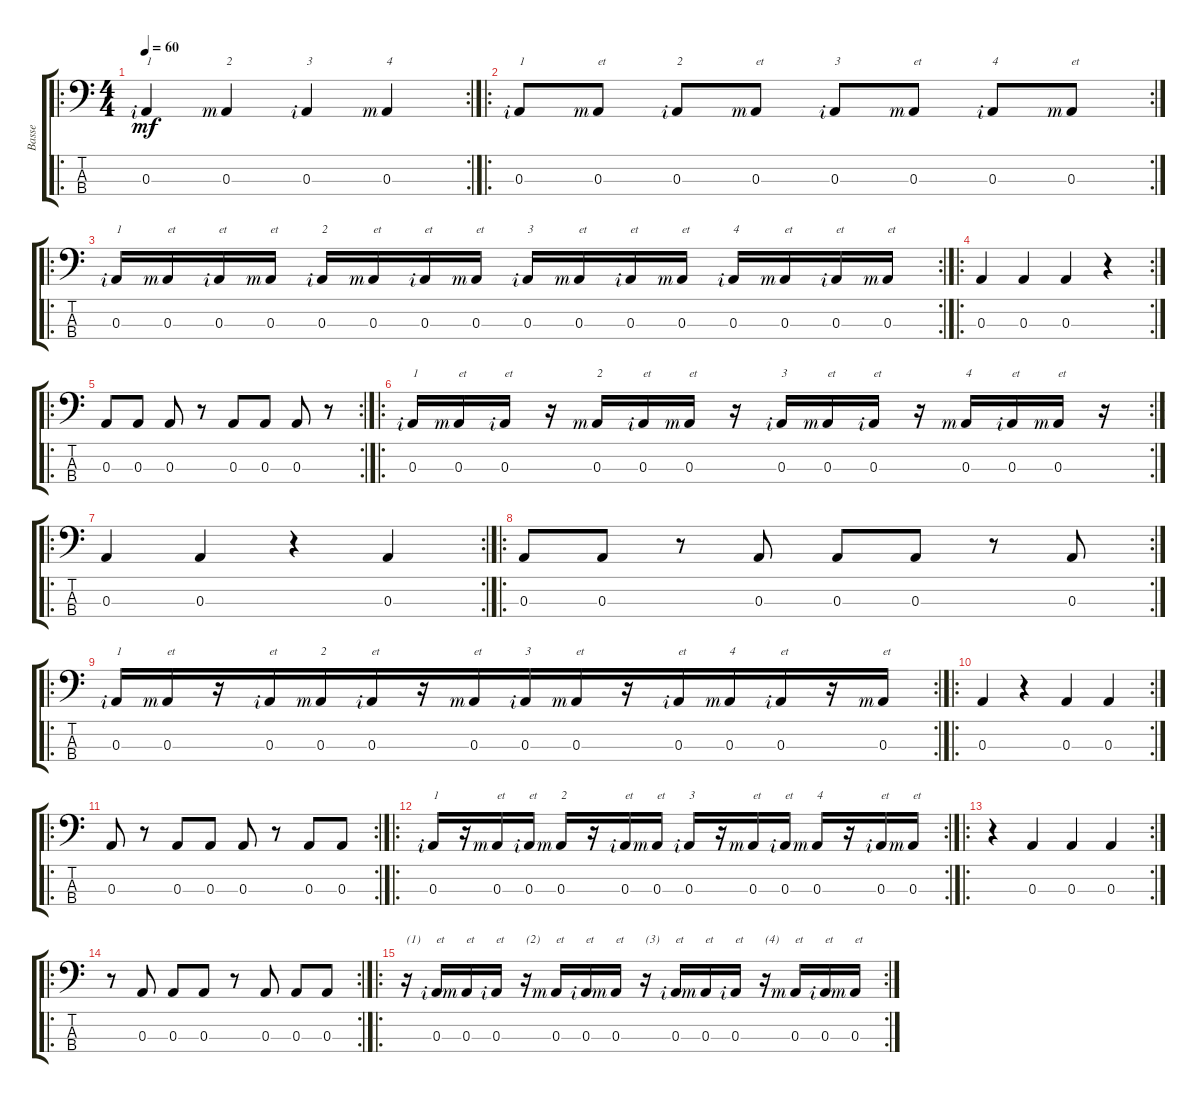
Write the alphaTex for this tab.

\track ("Basse" "Basse") {instrument electricbassfinger}
\staff {score tabs}
\tuning (G2 D2 A1 E1) {hide}
\ro
\rc 2
\ts (4 4)
\tempo 60
\clef f4
\ks c
0.3{rf 2}.4{txt "1" dy mf instrument electricbassfinger} 0.3{rf 3}.4{txt "2"} 0.3{rf 2}.4{txt "3"} 0.3{rf 3}.4{txt "4"} |
\ro
\rc 2
0.3{rf 2}.8{txt "1"} 0.3{rf 3}.8{txt "et"} 0.3{rf 2}.8{txt "2"} 0.3{rf 3}.8{txt "et"} 0.3{rf 2}.8{txt "3"} 0.3{rf 3}.8{txt "et"} 0.3{rf 2}.8{txt "4"} 0.3{rf 3}.8{txt "et"} |
\ro
\rc 2
0.3{rf 2}.16{txt "1"} 0.3{rf 3}.16{txt "et"} 0.3{rf 2}.16{txt "et"} 0.3{rf 3}.16{txt "et"} 0.3{rf 2}.16{txt "2"} 0.3{rf 3}.16{txt "et"} 0.3{rf 2}.16{txt "et"} 0.3{rf 3}.16{txt "et"} 0.3{rf 2}.16{txt "3"} 0.3{rf 3}.16{txt "et"} 0.3{rf 2}.16{txt "et"} 0.3{rf 3}.16{txt "et"} 0.3{rf 2}.16{txt "4"} 0.3{rf 3}.16{txt "et"} 0.3{rf 2}.16{txt "et"} 0.3{rf 3}.16{txt "et"} |
\ro
\rc 2
0.3.4 0.3.4 0.3.4 r.4 |
\ro
\rc 2
0.3.8 0.3.8 0.3.8 r.8 0.3.8 0.3.8 0.3.8 r.8 |
\ro
\rc 2
0.3{rf 2}.16{txt "1"} 0.3{rf 3}.16{txt "et"} 0.3{rf 2}.16{txt "et"} r.16 0.3{rf 3}.16{txt "2"} 0.3{rf 2}.16{txt "et"} 0.3{rf 3}.16{txt "et"} r.16 0.3{rf 2}.16{txt "3"} 0.3{rf 3}.16{txt "et"} 0.3{rf 2}.16{txt "et"} r.16 0.3{rf 3}.16{txt "4"} 0.3{rf 2}.16{txt "et"} 0.3{rf 3}.16{txt "et"} r.16 |
\ro
\rc 2
0.3.4 0.3.4 r.4 0.3.4 |
\ro
\rc 2
0.3.8 0.3.8 r.8 0.3.8 0.3.8 0.3.8 r.8 0.3.8 |
\ro
\rc 2
0.3{rf 2}.16{txt "1"} 0.3{rf 3}.16{txt "et"} r.16 0.3{rf 2}.16{txt "et" beam merge} 0.3{rf 3}.16{txt "2"} 0.3{rf 2}.16{txt "et"} r.16 0.3{rf 3}.16{txt "et" beam merge} 0.3{rf 2}.16{txt "3"} 0.3{rf 3}.16{txt "et"} r.16 0.3{rf 2}.16{txt "et" beam merge} 0.3{rf 3}.16{txt "4"} 0.3{rf 2}.16{txt "et"} r.16 0.3{rf 3}.16{txt "et"} |
\ro
\rc 2
0.3.4 r.4 0.3.4 0.3.4 |
\ro
\rc 2
0.3.8 r.8 0.3.8 0.3.8 0.3.8 r.8 0.3.8 0.3.8 |
\ro
\rc 2
0.3{rf 2}.16{txt "1" beam Up} r.16 0.3{rf 3}.16{txt "et" beam Up beam merge} 0.3{rf 2}.16{txt "et" beam Up} 0.3{rf 3}.16{txt "2"} r.16 0.3{rf 2}.16{txt "et"} 0.3{rf 3}.16{txt "et"} 0.3{rf 2}.16{txt "3"} r.16 0.3{rf 3}.16{txt "et"} 0.3{rf 2}.16{txt "et"} 0.3{rf 3}.16{txt "4"} r.16 0.3{rf 2}.16{txt "et"} 0.3{rf 3}.16{txt "et"} |
\ro
\rc 2
r.4 0.3.4 0.3.4 0.3.4 |
\ro
\rc 2
r.8 0.3.8 0.3.8 0.3.8 r.8 0.3.8 0.3.8 0.3.8 |
\ro
\rc 2
r.16{txt "(1)"} 0.3{rf 2}.16{txt "et"} 0.3{rf 3}.16{txt "et"} 0.3{rf 2}.16{txt "et"} r.16{txt "(2)"} 0.3{rf 3}.16{txt "et"} 0.3{rf 2}.16{txt "et"} 0.3{rf 3}.16{txt "et"} r.16{txt "(3)"} 0.3{rf 2}.16{txt "et"} 0.3{rf 3}.16{txt "et"} 0.3{rf 2}.16{txt "et"} r.16{txt "(4)"} 0.3{rf 3}.16{txt "et"} 0.3{rf 2}.16{txt "et"} 0.3{rf 3}.16{txt "et"}
